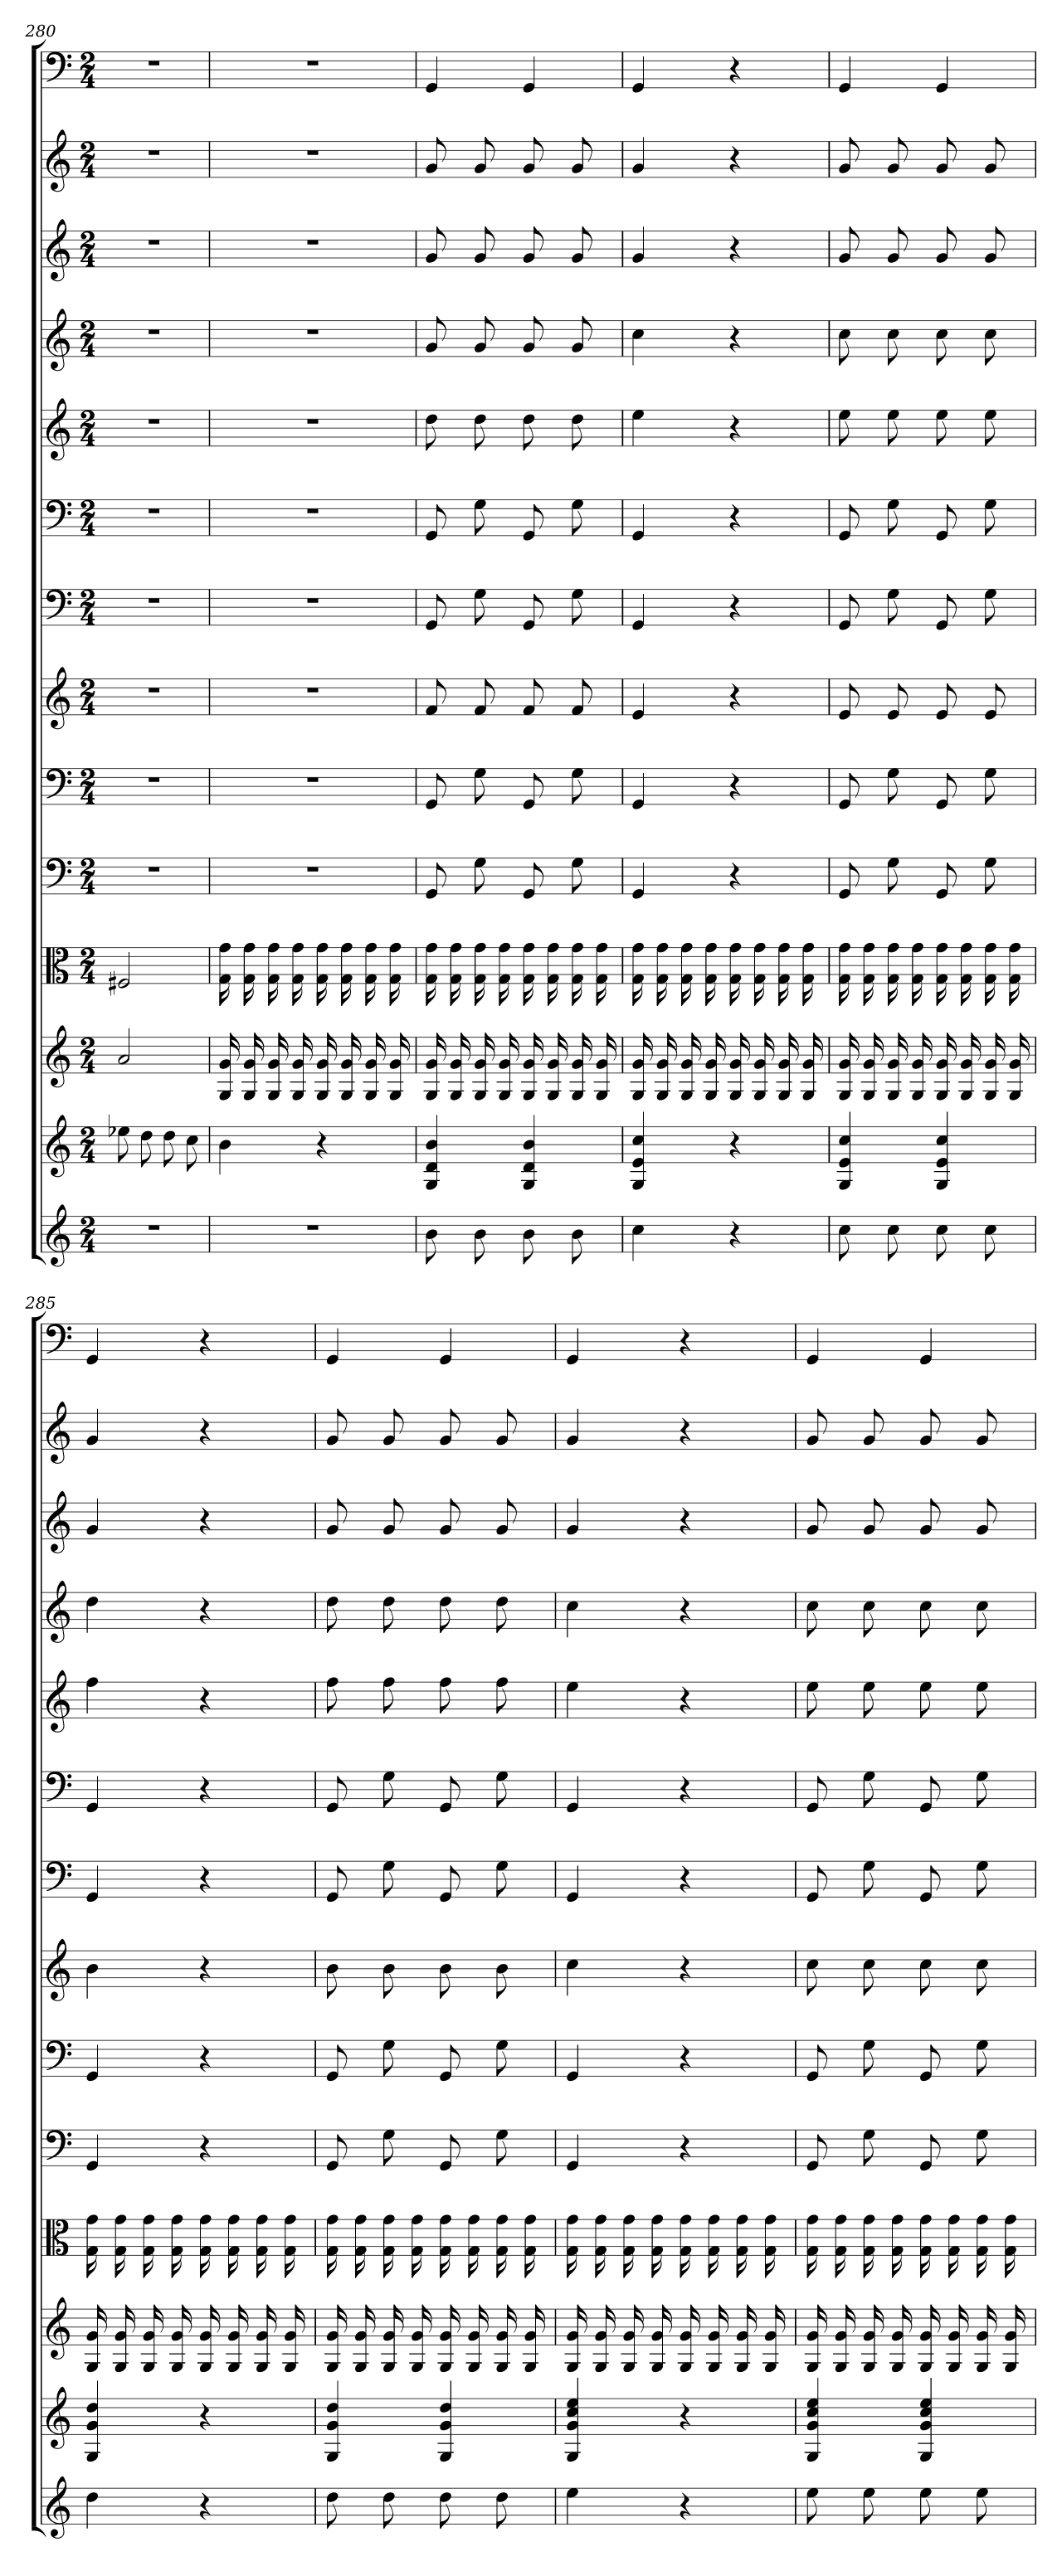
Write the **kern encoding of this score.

**kern	**kern	**kern	**kern	**kern	**kern	**kern	**kern	**kern	**kern	**kern	**kern	**kern	**kern
*part14	*part13	*part12	*part11	*part10	*part9	*part8	*part7	*part6	*part5	*part4	*part3	*part2	*part1
*staff14	*staff13	*staff12	*staff11	*staff10	*staff9	*staff8	*staff7	*staff6	*staff5	*staff4	*staff3	*staff2	*staff1
*	*	*	*clefC3	*clefF4	*clefF4	*	*clefF4	*clefF4	*	*	*	*	*clefF4
*k[]	*k[]	*k[]	*k[]	*k[]	*k[]	*k[]	*k[]	*k[]	*k[]	*k[]	*k[]	*k[]	*k[]
*C:	*C:	*C:	*C:	*C:	*C:	*C:	*C:	*C:	*C:	*C:	*C:	*C:	*C:
*M2/4	*M2/4	*M2/4	*M2/4	*M2/4	*M2/4	*M2/4	*M2/4	*M2/4	*M2/4	*M2/4	*M2/4	*M2/4	*M2/4
=280	=280	=280	=280	=280	=280	=280	=280	=280	=280	=280	=280	=280	=280
2r	8ee-X	2a	2F#X	2r	2r	2r	2r	2r	2r	2r	2r	2r	2r
.	8dd	.	.	.	.	.	.	.	.	.	.	.	.
.	8dd	.	.	.	.	.	.	.	.	.	.	.	.
.	8cc	.	.	.	.	.	.	.	.	.	.	.	.
=281	=281	=281	=281	=281	=281	=281	=281	=281	=281	=281	=281	=281	=281
2r	4b	16G 16g	16G 16g	2r	2r	2r	2r	2r	2r	2r	2r	2r	2r
.	.	16G 16g	16G 16g	.	.	.	.	.	.	.	.	.	.
.	.	16G 16g	16G 16g	.	.	.	.	.	.	.	.	.	.
.	.	16G 16g	16G 16g	.	.	.	.	.	.	.	.	.	.
.	4r	16G 16g	16G 16g	.	.	.	.	.	.	.	.	.	.
.	.	16G 16g	16G 16g	.	.	.	.	.	.	.	.	.	.
.	.	16G 16g	16G 16g	.	.	.	.	.	.	.	.	.	.
.	.	16G 16g	16G 16g	.	.	.	.	.	.	.	.	.	.
=282	=282	=282	=282	=282	=282	=282	=282	=282	=282	=282	=282	=282	=282
8b	4G 4d 4b	16G 16g	16G 16g	8GG	8GG	8f	8GG	8GG	8dd	8g	8g	8g	4GG
.	.	16G 16g	16G 16g	.	.	.	.	.	.	.	.	.	.
8b	.	16G 16g	16G 16g	8G	8G	8f	8G	8G	8dd	8g	8g	8g	.
.	.	16G 16g	16G 16g	.	.	.	.	.	.	.	.	.	.
8b	4G 4d 4b	16G 16g	16G 16g	8GG	8GG	8f	8GG	8GG	8dd	8g	8g	8g	4GG
.	.	16G 16g	16G 16g	.	.	.	.	.	.	.	.	.	.
8b	.	16G 16g	16G 16g	8G	8G	8f	8G	8G	8dd	8g	8g	8g	.
.	.	16G 16g	16G 16g	.	.	.	.	.	.	.	.	.	.
=283	=283	=283	=283	=283	=283	=283	=283	=283	=283	=283	=283	=283	=283
4cc	4G 4e 4cc	16G 16g	16G 16g	4GG	4GG	4e	4GG	4GG	4ee	4cc	4g	4g	4GG
.	.	16G 16g	16G 16g	.	.	.	.	.	.	.	.	.	.
.	.	16G 16g	16G 16g	.	.	.	.	.	.	.	.	.	.
.	.	16G 16g	16G 16g	.	.	.	.	.	.	.	.	.	.
4r	4r	16G 16g	16G 16g	4r	4r	4r	4r	4r	4r	4r	4r	4r	4r
.	.	16G 16g	16G 16g	.	.	.	.	.	.	.	.	.	.
.	.	16G 16g	16G 16g	.	.	.	.	.	.	.	.	.	.
.	.	16G 16g	16G 16g	.	.	.	.	.	.	.	.	.	.
=284	=284	=284	=284	=284	=284	=284	=284	=284	=284	=284	=284	=284	=284
8cc	4G 4e 4cc	16G 16g	16G 16g	8GG	8GG	8e	8GG	8GG	8ee	8cc	8g	8g	4GG
.	.	16G 16g	16G 16g	.	.	.	.	.	.	.	.	.	.
8cc	.	16G 16g	16G 16g	8G	8G	8e	8G	8G	8ee	8cc	8g	8g	.
.	.	16G 16g	16G 16g	.	.	.	.	.	.	.	.	.	.
8cc	4G 4e 4cc	16G 16g	16G 16g	8GG	8GG	8e	8GG	8GG	8ee	8cc	8g	8g	4GG
.	.	16G 16g	16G 16g	.	.	.	.	.	.	.	.	.	.
8cc	.	16G 16g	16G 16g	8G	8G	8e	8G	8G	8ee	8cc	8g	8g	.
.	.	16G 16g	16G 16g	.	.	.	.	.	.	.	.	.	.
=285	=285	=285	=285	=285	=285	=285	=285	=285	=285	=285	=285	=285	=285
4dd	4G 4g 4dd	16G 16g	16G 16g	4GG	4GG	4b	4GG	4GG	4ff	4dd	4g	4g	4GG
.	.	16G 16g	16G 16g	.	.	.	.	.	.	.	.	.	.
.	.	16G 16g	16G 16g	.	.	.	.	.	.	.	.	.	.
.	.	16G 16g	16G 16g	.	.	.	.	.	.	.	.	.	.
4r	4r	16G 16g	16G 16g	4r	4r	4r	4r	4r	4r	4r	4r	4r	4r
.	.	16G 16g	16G 16g	.	.	.	.	.	.	.	.	.	.
.	.	16G 16g	16G 16g	.	.	.	.	.	.	.	.	.	.
.	.	16G 16g	16G 16g	.	.	.	.	.	.	.	.	.	.
=286	=286	=286	=286	=286	=286	=286	=286	=286	=286	=286	=286	=286	=286
8dd	4G 4g 4dd	16G 16g	16G 16g	8GG	8GG	8b	8GG	8GG	8ff	8dd	8g	8g	4GG
.	.	16G 16g	16G 16g	.	.	.	.	.	.	.	.	.	.
8dd	.	16G 16g	16G 16g	8G	8G	8b	8G	8G	8ff	8dd	8g	8g	.
.	.	16G 16g	16G 16g	.	.	.	.	.	.	.	.	.	.
8dd	4G 4g 4dd	16G 16g	16G 16g	8GG	8GG	8b	8GG	8GG	8ff	8dd	8g	8g	4GG
.	.	16G 16g	16G 16g	.	.	.	.	.	.	.	.	.	.
8dd	.	16G 16g	16G 16g	8G	8G	8b	8G	8G	8ff	8dd	8g	8g	.
.	.	16G 16g	16G 16g	.	.	.	.	.	.	.	.	.	.
=287	=287	=287	=287	=287	=287	=287	=287	=287	=287	=287	=287	=287	=287
4ee	4G 4g 4cc 4ee	16G 16g	16G 16g	4GG	4GG	4cc	4GG	4GG	4ee	4cc	4g	4g	4GG
.	.	16G 16g	16G 16g	.	.	.	.	.	.	.	.	.	.
.	.	16G 16g	16G 16g	.	.	.	.	.	.	.	.	.	.
.	.	16G 16g	16G 16g	.	.	.	.	.	.	.	.	.	.
4r	4r	16G 16g	16G 16g	4r	4r	4r	4r	4r	4r	4r	4r	4r	4r
.	.	16G 16g	16G 16g	.	.	.	.	.	.	.	.	.	.
.	.	16G 16g	16G 16g	.	.	.	.	.	.	.	.	.	.
.	.	16G 16g	16G 16g	.	.	.	.	.	.	.	.	.	.
=288	=288	=288	=288	=288	=288	=288	=288	=288	=288	=288	=288	=288	=288
8ee	4G 4g 4cc 4ee	16G 16g	16G 16g	8GG	8GG	8cc	8GG	8GG	8ee	8cc	8g	8g	4GG
.	.	16G 16g	16G 16g	.	.	.	.	.	.	.	.	.	.
8ee	.	16G 16g	16G 16g	8G	8G	8cc	8G	8G	8ee	8cc	8g	8g	.
.	.	16G 16g	16G 16g	.	.	.	.	.	.	.	.	.	.
8ee	4G 4g 4cc 4ee	16G 16g	16G 16g	8GG	8GG	8cc	8GG	8GG	8ee	8cc	8g	8g	4GG
.	.	16G 16g	16G 16g	.	.	.	.	.	.	.	.	.	.
8ee	.	16G 16g	16G 16g	8G	8G	8cc	8G	8G	8ee	8cc	8g	8g	.
.	.	16G 16g	16G 16g	.	.	.	.	.	.	.	.	.	.
=	=	=	=	=	=	=	=	=	=	=	=	=	=
*-	*-	*-	*-	*-	*-	*-	*-	*-	*-	*-	*-	*-	*-
